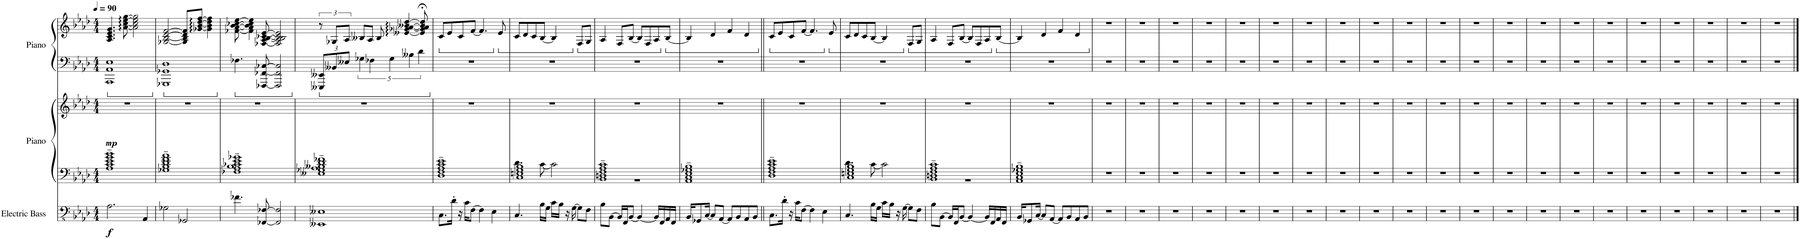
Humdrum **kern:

**kern	**dynam	**kern	**kern	**dynam	**kern	**kern
*part3	*part3	*part2	*part2	*part2	*part1	*part1
*staff5	*staff5	*staff4	*staff3	*staff3/4	*staff2	*staff1
*I"Electric Bass	*	*I"Piano	*	*	*I"Piano	*
*I'El. B.	*	*I'Pno.	*	*	*I'Pno.	*
*clefFv4	*	*clefF4	*clefG2	*	*clefF4	*clefG2
*k[b-e-a-d-]	*	*k[b-e-a-d-]	*k[b-e-a-d-]	*	*k[b-e-a-d-]	*k[b-e-a-d-]
*M4/4	*	*M4/4	*M4/4	*	*M4/4	*M4/4
*MM90	*	*MM90	*MM90	*	*MM90	*MM90
=1	=1	=1	=1	=1	=1	=1
!	!LO:DY:b	!	!	!LO:DY:b	!	!
2.AA-\	f	1A-~ 1c~ 1e-~ 1g~ 1b-~	1r	mp	1AAA- 1AA- 1E-	4.A-/ 4.c/ 4.e-/ 4.g/
.	.	.	.	.	.	[8a-\:: [8cc\:: [8ee-\:: [8gg\::
.	.	.	.	.	.	2a-\] 2cc\] 2ee-\] 2gg\]
4AAA-/	.	.	.	.	.	.
=2	=2	=2	=2	=2	=2	=2
2GG-X\	.	1G-X~ 1B-~ 1d-~ 1f~ 1a-~	1r	.	1GGG-X 1GG-X 1D-	[2G-X/ [2B-/ [2d-/ [2f/
2GGG-X/	.	.	.	.	.	8G-/] 8B-/] 8d-/] 8f/]L
.	.	.	.	.	.	[8g-X/:: [8b-/:: [8dd-/:: [8ff/::J
.	.	.	.	.	.	4g-\] 4b-\] 4dd-\] 4ff\]
=3	=3	=3	=3	=3	=3	=3
4.F-X\	.	1F-X~ 1A-~ 1B-~ 1c-X~ 1e-~ 1g-X~	1r	.	4.F-X\	[8f-X\ [8a-\ [8b-\ [8cc-X\ [8ee-\
.	.	.	.	.	.	4f-\] 4a-\] 4b-\] 4cc-\] 4ee-\]
[8FFF-X/ [8FF-X/	.	.	.	.	[8FFF-X/ [8FF-X/ [8C-X/	[8F-X/ [8A-/ [8B-/ [8c-X/ [8e-/
2FFF-/] 2FF-/]	.	.	.	.	2FFF-/] 2FF-/] 2C-/]	2F-/] 2A-/] 2B-/] 2c-/] 2e-/]
=4	=4	=4	=4	=4	=4	=4
*	*	*	*	*	*Xbrackettup	*
1EEE--X 1EE--X	.	1E--X~ 1G-X~ 1A-~ 1B--X~ 1d-~ 1f-X~	1r	.	12EEE--X/ 12EE--X/L	12r
.	.	.	.	.	12BB--X/	12G-X/L
.	.	.	.	.	12E--X/J	12A-/J
*	*	*	*	*	*brackettup	*
.	.	.	.	.	20%3G-X\	8B--X/L
.	.	.	.	.	.	8A-/J
.	.	.	.	.	20%3F-X\	.
.	.	.	.	.	.	8B--/
.	.	.	.	.	20%3G-\	.
.	.	.	.	.	.	[4e--X/:: [4g-X/:: [4a-/:: [4b--X/:: [4dd-/::
.	.	.	.	.	20%3B--X\	.
.	.	.	.	.	20%3d-\	.
.	.	.	.	.	.	8e--/];< 8g-/];< 8a-/];< 8b--/];< 8dd-/];<
=5	=5	=5	=5	=5	=5	=5
*	*	*	*	*	*	*ped
8.CC\L	.	1D-~ 1F~ 1A-~ 1c~ 1e-~	1r	.	1r	8c/L
.	.	.	.	.	.	8e-/
16D-'\Jk	.	.	.	.	.	.
16r	.	.	.	.	.	8c/
16C\KL	.	.	.	.	.	.
[8FF\J	.	.	.	.	.	[8f/J
4FF\]	.	.	.	.	.	4.f/]
4EE-\	.	.	.	.	.	.
*	*	*	*	*	*	*Xped
*	*	*	*	*	*	*ped
.	.	.	.	.	.	8e-/
=6	=6	=6	=6	=6	=6	=6
*	*	*^	*	*	*	*
4.CC/	.	1C~ 1En~ 1G~ 1B-~	4.d-\	1r	.	1r	8c/L
.	.	.	.	.	.	.	8d-/
.	.	.	.	.	.	.	8c/
16BB-\LL	.	.	[8c\	.	.	.	[8B-/J
16GG\JJ	.	.	.	.	.	.	.
16C\LL	.	.	2c\]	.	.	.	4B-/]
16BB-\JJ	.	.	.	.	.	.	.
16r	.	.	.	.	.	.	.
[16GG\	.	.	.	.	.	.	.
*	*	*	*	*	*	*	*Xped
*	*	*	*	*	*	*	*ped
8GG\L]	.	.	.	.	.	.	8F/L
8FF\J	.	.	.	.	.	.	8G/J
=7	=7	=7	=7	=7	=7	=7	=7
8BB-\L	.	1BB-~ 1Dn~ 1F~ 1A-~ 1c~	1r	1r	.	1r	4A-/
[8BBB-\J	.	.	.	.	.	.	.
16BBB-/LL]	.	.	.	.	.	.	8F/L
16FFF/J	.	.	.	.	.	.	.
[8BBB-/J	.	.	.	.	.	.	[8B-/J
4BBB-/_	.	.	.	.	.	.	8B-/L]
.	.	.	.	.	.	.	8F/
16BBB-/LL]	.	.	.	.	.	.	8A-/
16FFF/	.	.	.	.	.	.	.
*	*	*	*	*	*	*	*Xped
*	*	*	*	*	*	*	*ped
16AAA-/	.	.	.	.	.	.	[8B-/J
16FFF/JJ	.	.	.	.	.	.	.
*	*	*v	*v	*	*	*	*
=8	=8	=8	=8	=8	=8	=8
16BBB-/KL	.	1AA-~ 1C~ 1E-~ 1G-X~ 1B-~	1r	.	1r	4B-/]
8GGG-X/	.	.	.	.	.	.
[16CC/Jk	.	.	.	.	.	.
8CC/L]	.	.	.	.	.	4d-/
[8AAA-/J	.	.	.	.	.	.
8AAA-/L]	.	.	.	.	.	4f/
8BBB-/	.	.	.	.	.	.
8AAA-/	.	.	.	.	.	4d-/
8BBB-/J	.	.	.	.	.	.
=9||	=9||	=9||	=9||	=9||	=9||	=9||
*	*	*	*	*	*	*Xped
*	*	*	*	*	*	*ped
8.CC\L	.	1D-~ 1F~ 1A-~ 1c~ 1e-~	1r	.	1r	8c/L
.	.	.	.	.	.	8e-/
16D-'\Jk	.	.	.	.	.	.
16r	.	.	.	.	.	8c/
16C\KL	.	.	.	.	.	.
[8FF\J	.	.	.	.	.	[8f/J
4FF\]	.	.	.	.	.	4.f/]
4EE-\	.	.	.	.	.	.
*	*	*	*	*	*	*Xped
*	*	*	*	*	*	*ped
.	.	.	.	.	.	8e-/
=10	=10	=10	=10	=10	=10	=10
*	*	*^	*	*	*	*
4.CC/	.	1C~ 1En~ 1G~ 1B-~	4.d-\	1r	.	1r	8c/L
.	.	.	.	.	.	.	8d-/
.	.	.	.	.	.	.	8c/
16BB-\LL	.	.	[8c\	.	.	.	[8B-/J
16GG\JJ	.	.	.	.	.	.	.
16C\LL	.	.	2c\]	.	.	.	4B-/]
16BB-\JJ	.	.	.	.	.	.	.
16r	.	.	.	.	.	.	.
[16GG\	.	.	.	.	.	.	.
*	*	*	*	*	*	*	*Xped
*	*	*	*	*	*	*	*ped
8GG\L]	.	.	.	.	.	.	8F/L
8FF\J	.	.	.	.	.	.	8G/J
=11	=11	=11	=11	=11	=11	=11	=11
8BB-\L	.	1BB-~ 1Dn~ 1F~ 1A-~ 1c~	1r	1r	.	1r	4A-/
[8BBB-\J	.	.	.	.	.	.	.
16BBB-/LL]	.	.	.	.	.	.	8F/L
16FFF/J	.	.	.	.	.	.	.
[8BBB-/J	.	.	.	.	.	.	[8B-/J
4BBB-/_	.	.	.	.	.	.	8B-/L]
.	.	.	.	.	.	.	8F/
16BBB-/LL]	.	.	.	.	.	.	8A-/
16FFF/	.	.	.	.	.	.	.
*	*	*	*	*	*	*	*Xped
*	*	*	*	*	*	*	*ped
16AAA-/	.	.	.	.	.	.	[8B-/J
16FFF/JJ	.	.	.	.	.	.	.
*	*	*v	*v	*	*	*	*
=12	=12	=12	=12	=12	=12	=12
16BBB-/KL	.	1AA-~ 1C~ 1E-~ 1G-X~ 1B-~	1r	.	1r	4B-/]
8GGG-X/	.	.	.	.	.	.
[16CC/Jk	.	.	.	.	.	.
8CC/L]	.	.	.	.	.	4d-/
[8AAA-/J	.	.	.	.	.	.
8AAA-/L]	.	.	.	.	.	4f/
8BBB-/	.	.	.	.	.	.
8AAA-/	.	.	.	.	.	4d-/
8BBB-/J	.	.	.	.	.	.
=13	=13	=13	=13	=13	=13	=13
*	*	*	*	*	*	*Xped
1r	.	1r	1r	.	1r	1r
=14	=14	=14	=14	=14	=14	=14
1r	.	1r	1r	.	1r	1r
=15	=15	=15	=15	=15	=15	=15
1r	.	1r	1r	.	1r	1r
=16	=16	=16	=16	=16	=16	=16
1r	.	1r	1r	.	1r	1r
=17	=17	=17	=17	=17	=17	=17
1r	.	1r	1r	.	1r	1r
=18	=18	=18	=18	=18	=18	=18
1r	.	1r	1r	.	1r	1r
=19	=19	=19	=19	=19	=19	=19
1r	.	1r	1r	.	1r	1r
=20	=20	=20	=20	=20	=20	=20
1r	.	1r	1r	.	1r	1r
=21	=21	=21	=21	=21	=21	=21
1r	.	1r	1r	.	1r	1r
=22	=22	=22	=22	=22	=22	=22
1r	.	1r	1r	.	1r	1r
=23	=23	=23	=23	=23	=23	=23
1r	.	1r	1r	.	1r	1r
=24	=24	=24	=24	=24	=24	=24
1r	.	1r	1r	.	1r	1r
=25	=25	=25	=25	=25	=25	=25
1r	.	1r	1r	.	1r	1r
=26	=26	=26	=26	=26	=26	=26
1r	.	1r	1r	.	1r	1r
=27	=27	=27	=27	=27	=27	=27
1r	.	1r	1r	.	1r	1r
=28	=28	=28	=28	=28	=28	=28
1r	.	1r	1r	.	1r	1r
=29	=29	=29	=29	=29	=29	=29
1r	.	1r	1r	.	1r	1r
=30	=30	=30	=30	=30	=30	=30
1r	.	1r	1r	.	1r	1r
=31	=31	=31	=31	=31	=31	=31
1r	.	1r	1r	.	1r	1r
=32	=32	=32	=32	=32	=32	=32
1r	.	1r	1r	.	1r	1r
=33	=33	=33	=33	=33	=33	=33
1r	.	1r	1r	.	1r	1r
==	==	==	==	==	==	==
*-	*-	*-	*-	*-	*-	*-
